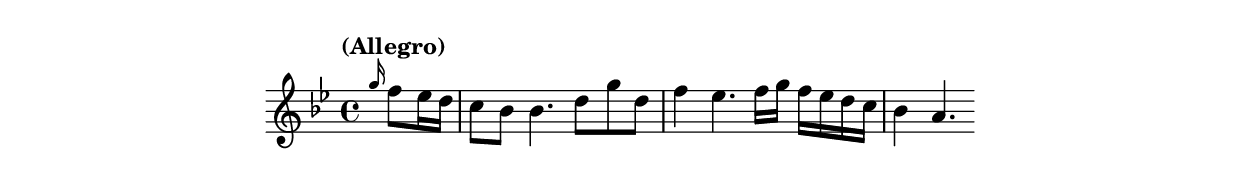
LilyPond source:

\version "2.15.32"
\include "indice.ily"
\new Staff \relative f {
  \time 4/4
  \key bes \major
  \clef treble
  \tempo "(Allegro)"
  \partial 4
  \grace g''16 f8 es16 d
  c8 bes bes4. d8 g d
  f4 es4. f16 g f es d c
  bes4 a4.
}